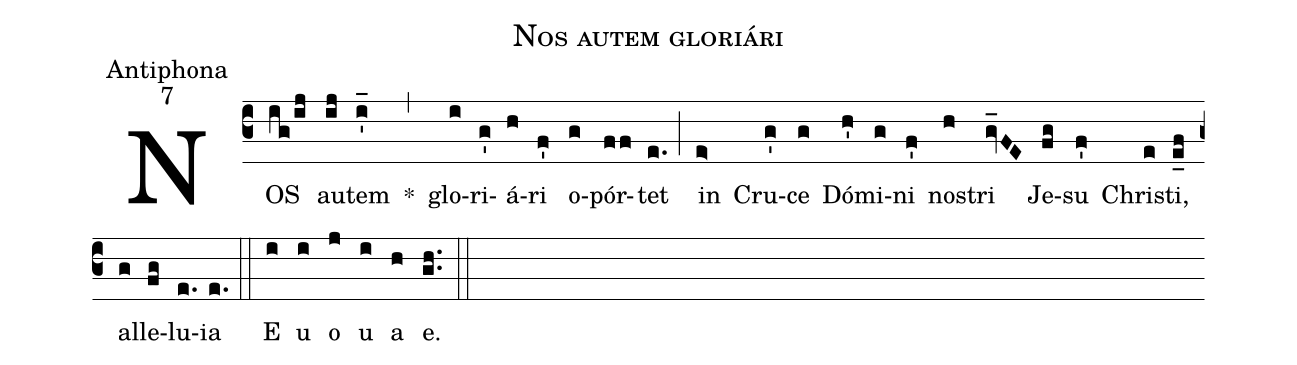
name:Nos autem gloriári;
office-part:Antiphona;
mode:7;
%%
(c3) NOS(ig/ij) au(ij)tem(i'_) *(,) glo(i)ri(g')á(h)ri(f') o(g)pór(ff)tet(e.) (;) in(e>) Cru(g')ce(g) Dó(h')mi(g)ni(f') no(h)stri(gv_FE) Je(fg)su(f') Chri(e)sti,(e_f) al(g)le(fg)lu(e.)ia(e.)  (::)  E(i) u(i) o(j) u(i) a(h) e.(g.h.) (::)
